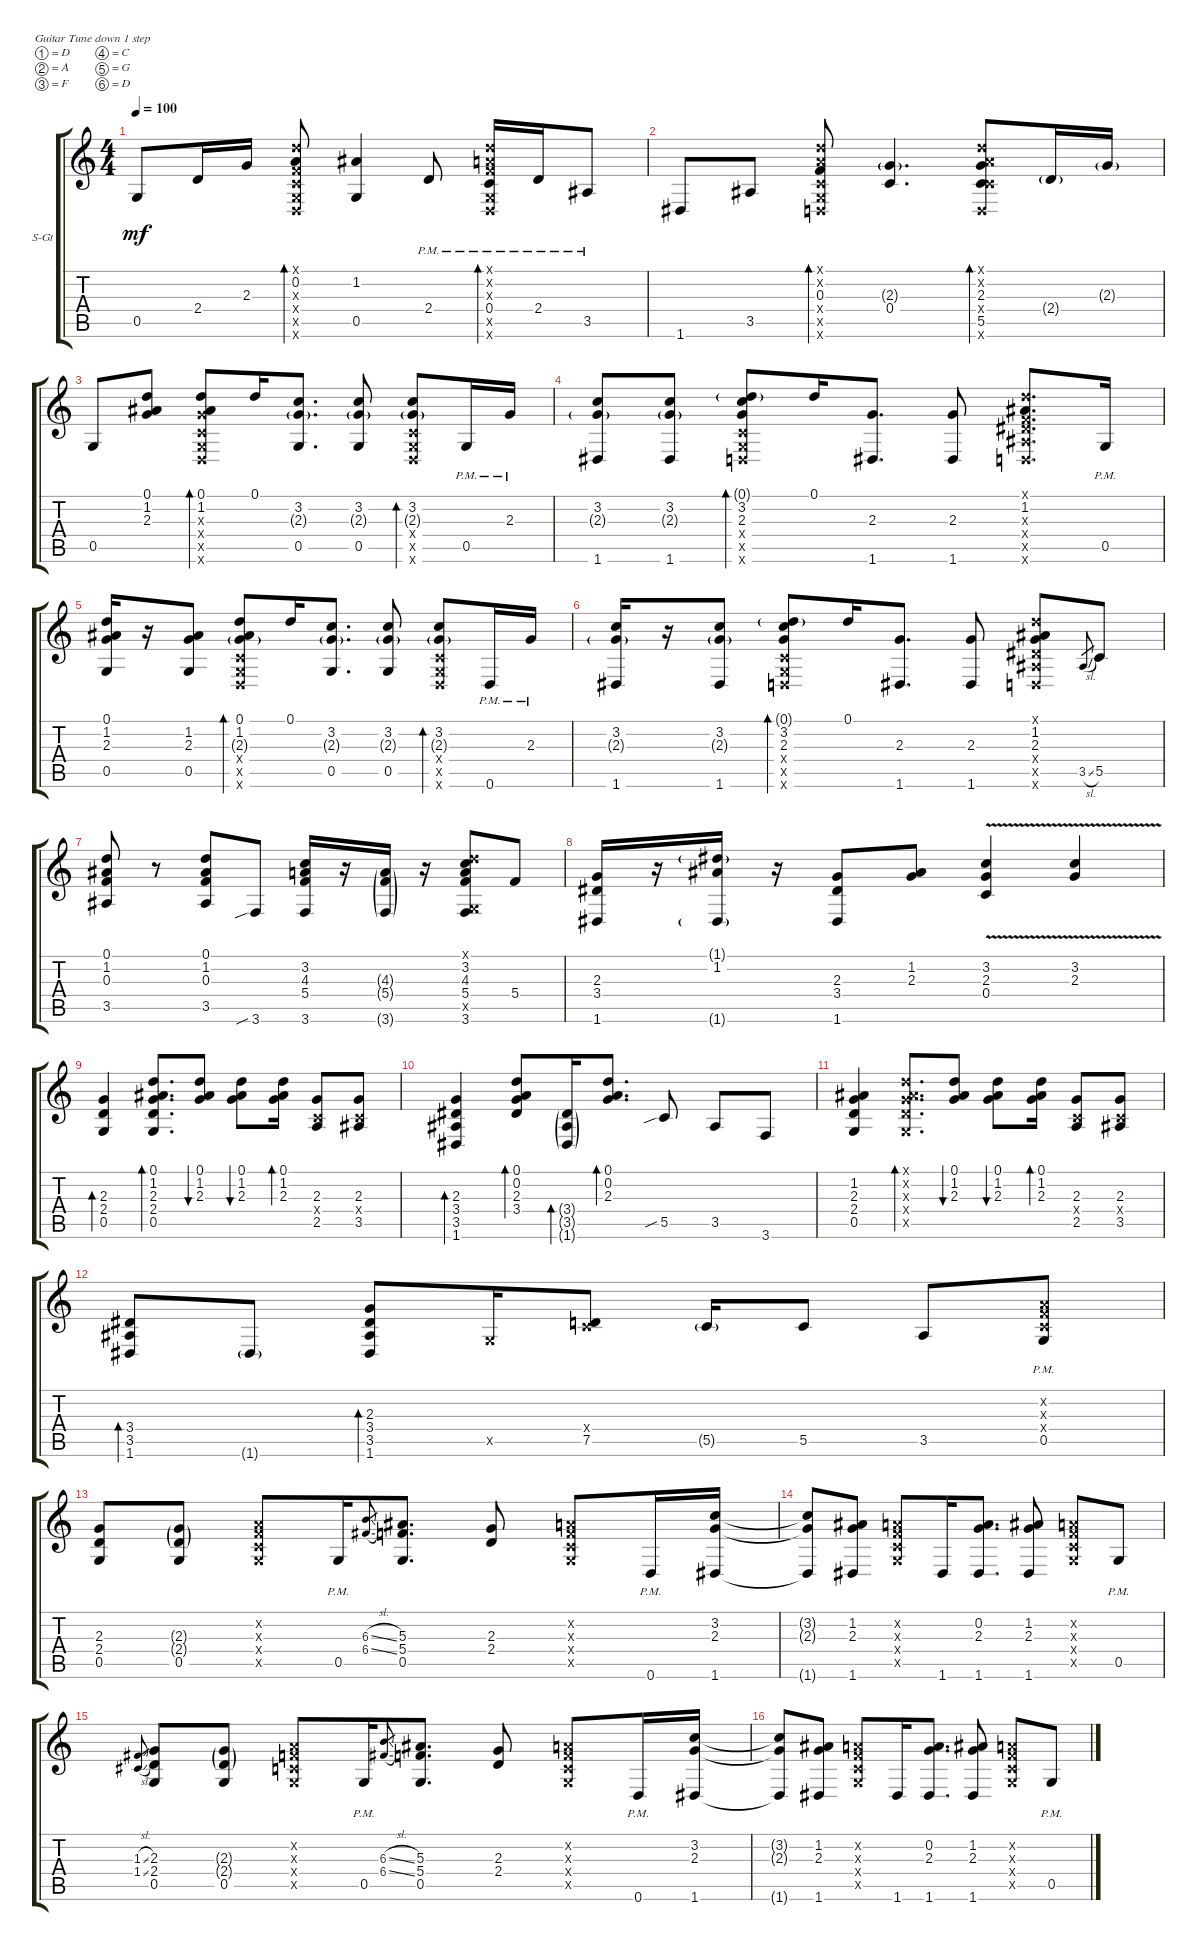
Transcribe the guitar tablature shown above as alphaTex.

\defaultSystemsLayout 4
\bracketExtendMode groupsimilarinstruments
\firstSystemTrackNameOrientation horizontal
\otherSystemsTrackNameOrientation horizontal
\track ("Steel Guitar" "S-Gt") {instrument acousticguitarsteel}
\staff {score tabs}
\tuning (D4 A3 F3 C3 G2 D2)
\ts (4 4)
\tempo 100
\clef g2
\ks c
0.5.8{dy mf} 2.4.16 2.3.16 (0.2 0.3{x} 0.4{x} 0.5{x} 0.6{x} 0.1{x}).8{bd 30} (1.2 0.5).4 2.4{pm}.8 (0.4{pm} 0.6{x} 0.5{x} 0.3{x} 0.2{x} 0.1{x}).16{bd 30} 2.4{pm}.16 3.5{pm}.8 |
1.6.8 3.5.8 (0.3 0.6{x} 0.5{x} 0.4{x} 0.2{x} 0.1{x}).8{bd 30} (2.3{g} 0.4).4{d} (5.5 2.3 0.4{x} 0.2{x} 0.1{x} 0.6{x}).8{bd 30} 2.4{g}.16 2.3{g}.16 |
0.5.8 (0.1 1.2 2.3).8 (0.1 1.2 2.3{x} 0.4{x} 0.5{x} 0.6{x}).8{bd 30} 0.1.16 (3.2 2.3{g} 0.5).8{d} (0.5 3.2 2.3{g}).8 (0.6{x} 0.5{x} 0.4{x} 2.3{g} 3.2).8{bd 30} 0.5{pm}.16 2.3{pm}.16 |
(1.6 2.3{g} 3.2).8 (1.6 2.3{g} 3.2).8 (2.3 3.2 0.4{x} 0.5{x} 0.6{x} 0.1{g}).8{bd 30} 0.1.16 (1.6 2.3).8{d} (1.6 2.3).8 (1.2 3.4{x} 0.6{x} 3.5{x} 0.1{x} 0.3{x}).8{d} 0.5{pm}.16 |
(0.5 0.1 1.2 2.3).16 r.16 (2.3 1.2 0.5).8 (2.3{g} 1.2 0.1 0.4{x} 0.5{x} 0.6{x}).8{bd 30} 0.1.16 (3.2 2.3{g} 0.5).8{d} (0.5 3.2 2.3{g}).8 (0.6{x} 0.5{x} 0.4{x} 2.3{g} 3.2).8{bd 30} 0.6{pm}.16 2.3{pm}.16 |
(1.6 2.3{g} 3.2).16 r.16 (1.6 2.3{g} 3.2).8 (2.3 3.2 0.4{x} 0.5{x} 0.6{x} 0.1{g}).8{bd 30} 0.1.16 (1.6 2.3).8{d} (1.6 2.3).8 (1.2 3.4{x} 0.6{x} 3.5{x} 0.1{x} 2.3).8 3.5{sl}.8{gr} 5.5.8 |
(3.5 0.1 1.2 0.3).8 r.8 (0.1 1.2 0.3 3.5).8 3.6{sib}.8 (3.6 3.2 4.3 5.4).16 r.16 (3.6{g} 4.3{g} 5.4{g}).16 r.16 (3.2 4.3 5.4 3.6 0.5{x} 0.1{x}).8 5.4.8 |
(1.6 3.4 2.3).16 r.16 (1.1{g} 1.2 1.6{g}).16 r.16 (2.3 3.4 1.6).8 (1.2 2.3).8 (3.2{v} 2.3{v} 0.4).4 (3.2{v} 2.3{v}).4 |
(0.5 2.4 2.3).4{bd 30} (1.2 2.3 2.4 0.5 0.1).8{d bd 30} (0.1 1.2 2.3).8{bu 30} (0.1 1.2 2.3).8{bu 30} (2.3 1.2 0.1).16{bd 30} (2.5 0.4{x} 2.3).8 (3.5 0.4{x} 2.3).8 |
(1.6 3.5 3.4 2.3).4{bd 30} (0.1 0.2 2.3 3.4).8{bd 30} (1.6{g} 3.5{g} 3.4{g}).16{bd 30} (0.1 0.2 2.3).8{d bd 30} 5.5{sib}.8 3.5.8 3.6.8 |
(0.5 2.4 2.3 1.2).4 (1.2{x} 2.3{x} 2.4{x} 0.5{x} 0.1{x}).8{d bd 30} (0.1 1.2 2.3).8{bu 30} (0.1 1.2 2.3).8{bu 30} (2.3 1.2 0.1).16{bd 30} (2.5 0.4{x} 2.3).8 (3.5 0.4{x} 2.3).8 |
(1.6 3.5 3.4).8{bd 30} 1.6{g}.8 (2.3 3.4 3.5 1.6).8{bd 30} 0.5{x}.16 (7.5 0.4{x}).8 5.5{g}.16 5.5.8 3.5.8 (0.5{pm} 0.4{x} 0.3{x} 0.2{x}).8 |
(0.5 2.4 2.3).8 (0.5 2.3{g} 2.4{g}).8 (0.5{x} 0.4{x} 0.3{x} 0.2{x}).8 0.5{pm}.16 (6.3{sl} 6.4{sl}).8{gr} (0.5 5.3 5.4).8{d} (2.3 2.4).8 (0.4{x} 0.3{x} 0.2{x} 0.5{x}).8 0.6{pm}.16 (3.2 2.3 1.6).16 |
(1.6{t} 3.2{t} 2.3{t}).8 (2.3 1.6 1.2).8 (0.5{x} 0.4{x} 0.3{x} 0.2{x}).8 1.6.16 (2.3 0.2 1.6).8{d} (1.2 2.3 1.6).8 (0.5{x} 0.4{x} 0.2{x} 0.3{x}).8 0.5{pm}.8 |
(1.3{sl} 1.4{sl}).8{gr} (0.5 2.4 2.3).8 (0.5 2.3{g} 2.4{g}).8 (0.5{x} 0.4{x} 0.3{x} 0.2{x}).8 0.5{pm}.16 (6.3{sl} 6.4{sl}).8{gr} (0.5 5.3 5.4).8{d} (2.3 2.4).8 (0.4{x} 0.3{x} 0.2{x} 0.5{x}).8 0.6{pm}.16 (3.2 2.3 1.6).16 |
(1.6{t} 3.2{t} 2.3{t}).8 (2.3 1.6 1.2).8 (0.5{x} 0.4{x} 0.3{x} 0.2{x}).8 1.6.16 (2.3 0.2 1.6).8{d} (1.2 2.3 1.6).8 (0.5{x} 0.4{x} 0.2{x} 0.3{x}).8 0.5{pm}.8
